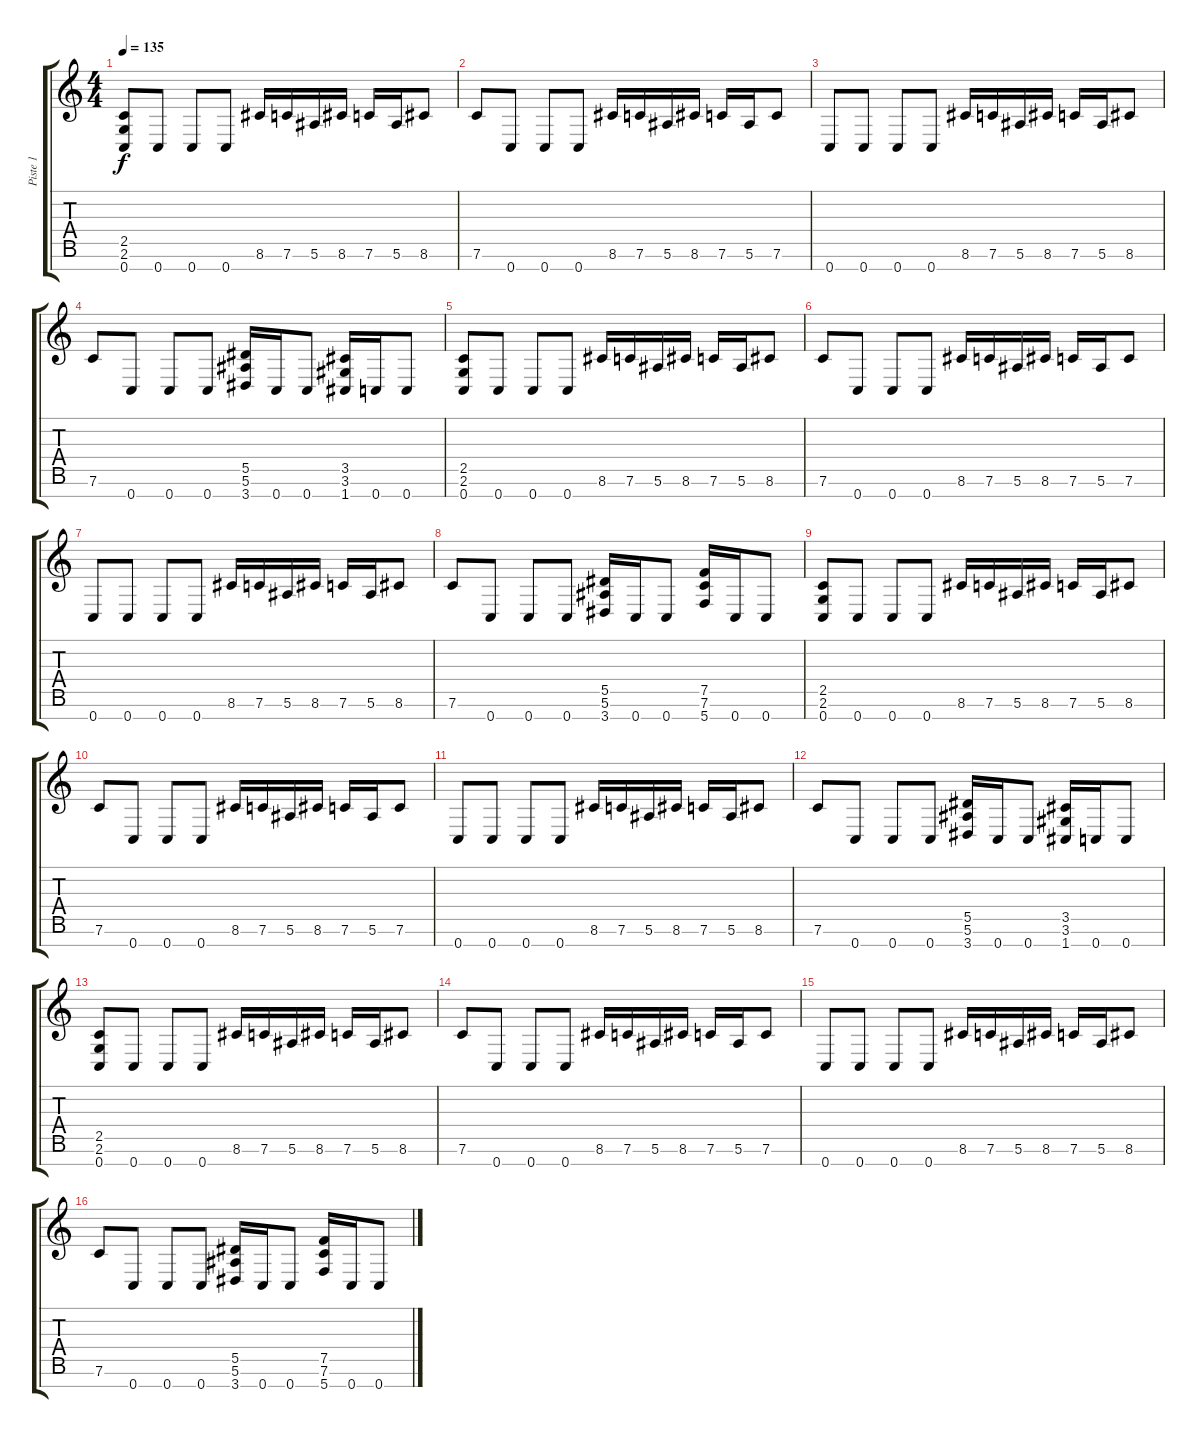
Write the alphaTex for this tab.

\track ("Piste 1" "Piste 1") {instrument distortionguitar}
\staff {score tabs}
\tuning (F4 C4 Ab3 Eb3 Bb2 F2 C2) {hide}
\ts (4 4)
\tempo 135
\clef g2
\ks c
(2.5 2.6 0.7).8{dy f} 0.7.8 0.7.8 0.7.8 8.6.16 7.6.16 5.6.16 8.6.16 7.6.16 5.6.16 8.6.8 |
7.6.8 0.7.8 0.7.8 0.7.8 8.6.16 7.6.16 5.6.16 8.6.16 7.6.16 5.6.16 7.6.8 |
0.7.8 0.7.8 0.7.8 0.7.8 8.6.16 7.6.16 5.6.16 8.6.16 7.6.16 5.6.16 8.6.8 |
7.6.8 0.7.8 0.7.8 0.7.8 (5.5 5.6 3.7).16 0.7.16 0.7.8 (3.5 3.6 1.7).16 0.7.16 0.7.8 |
(2.5 2.6 0.7).8 0.7.8 0.7.8 0.7.8 8.6.16 7.6.16 5.6.16 8.6.16 7.6.16 5.6.16 8.6.8 |
7.6.8 0.7.8 0.7.8 0.7.8 8.6.16 7.6.16 5.6.16 8.6.16 7.6.16 5.6.16 7.6.8 |
0.7.8 0.7.8 0.7.8 0.7.8 8.6.16 7.6.16 5.6.16 8.6.16 7.6.16 5.6.16 8.6.8 |
7.6.8 0.7.8 0.7.8 0.7.8 (5.5 5.6 3.7).16 0.7.16 0.7.8 (7.5 7.6 5.7).16 0.7.16 0.7.8 |
(2.5 2.6 0.7).8 0.7.8 0.7.8 0.7.8 8.6.16 7.6.16 5.6.16 8.6.16 7.6.16 5.6.16 8.6.8 |
7.6.8 0.7.8 0.7.8 0.7.8 8.6.16 7.6.16 5.6.16 8.6.16 7.6.16 5.6.16 7.6.8 |
0.7.8 0.7.8 0.7.8 0.7.8 8.6.16 7.6.16 5.6.16 8.6.16 7.6.16 5.6.16 8.6.8 |
7.6.8 0.7.8 0.7.8 0.7.8 (5.5 5.6 3.7).16 0.7.16 0.7.8 (3.5 3.6 1.7).16 0.7.16 0.7.8 |
(2.5 2.6 0.7).8 0.7.8 0.7.8 0.7.8 8.6.16 7.6.16 5.6.16 8.6.16 7.6.16 5.6.16 8.6.8 |
7.6.8 0.7.8 0.7.8 0.7.8 8.6.16 7.6.16 5.6.16 8.6.16 7.6.16 5.6.16 7.6.8 |
0.7.8 0.7.8 0.7.8 0.7.8 8.6.16 7.6.16 5.6.16 8.6.16 7.6.16 5.6.16 8.6.8 |
7.6.8 0.7.8 0.7.8 0.7.8 (5.5 5.6 3.7).16 0.7.16 0.7.8 (7.5 7.6 5.7).16 0.7.16 0.7.8
